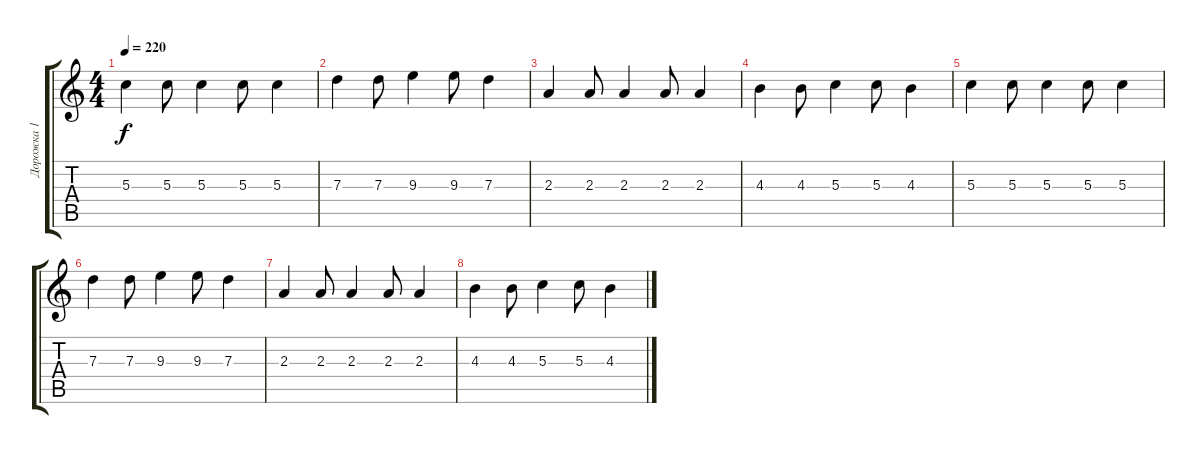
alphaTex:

\track ("Дорожка 1" "Дорожка 1") {instrument overdrivenguitar}
\staff {score tabs}
\tuning (E4 B3 G3 D3 A2 E2) {hide}
\ts (4 4)
\tempo 220
\clef g2
\ks c
5.3.4{dy f} 5.3.8 5.3.4 5.3.8 5.3.4 |
7.3.4 7.3.8 9.3.4 9.3.8 7.3.4 |
2.3.4 2.3.8 2.3.4 2.3.8 2.3.4 |
4.3.4 4.3.8 5.3.4 5.3.8 4.3.4 |
5.3.4 5.3.8 5.3.4 5.3.8 5.3.4 |
7.3.4 7.3.8 9.3.4 9.3.8 7.3.4 |
2.3.4 2.3.8 2.3.4 2.3.8 2.3.4 |
4.3.4 4.3.8 5.3.4 5.3.8 4.3.4
